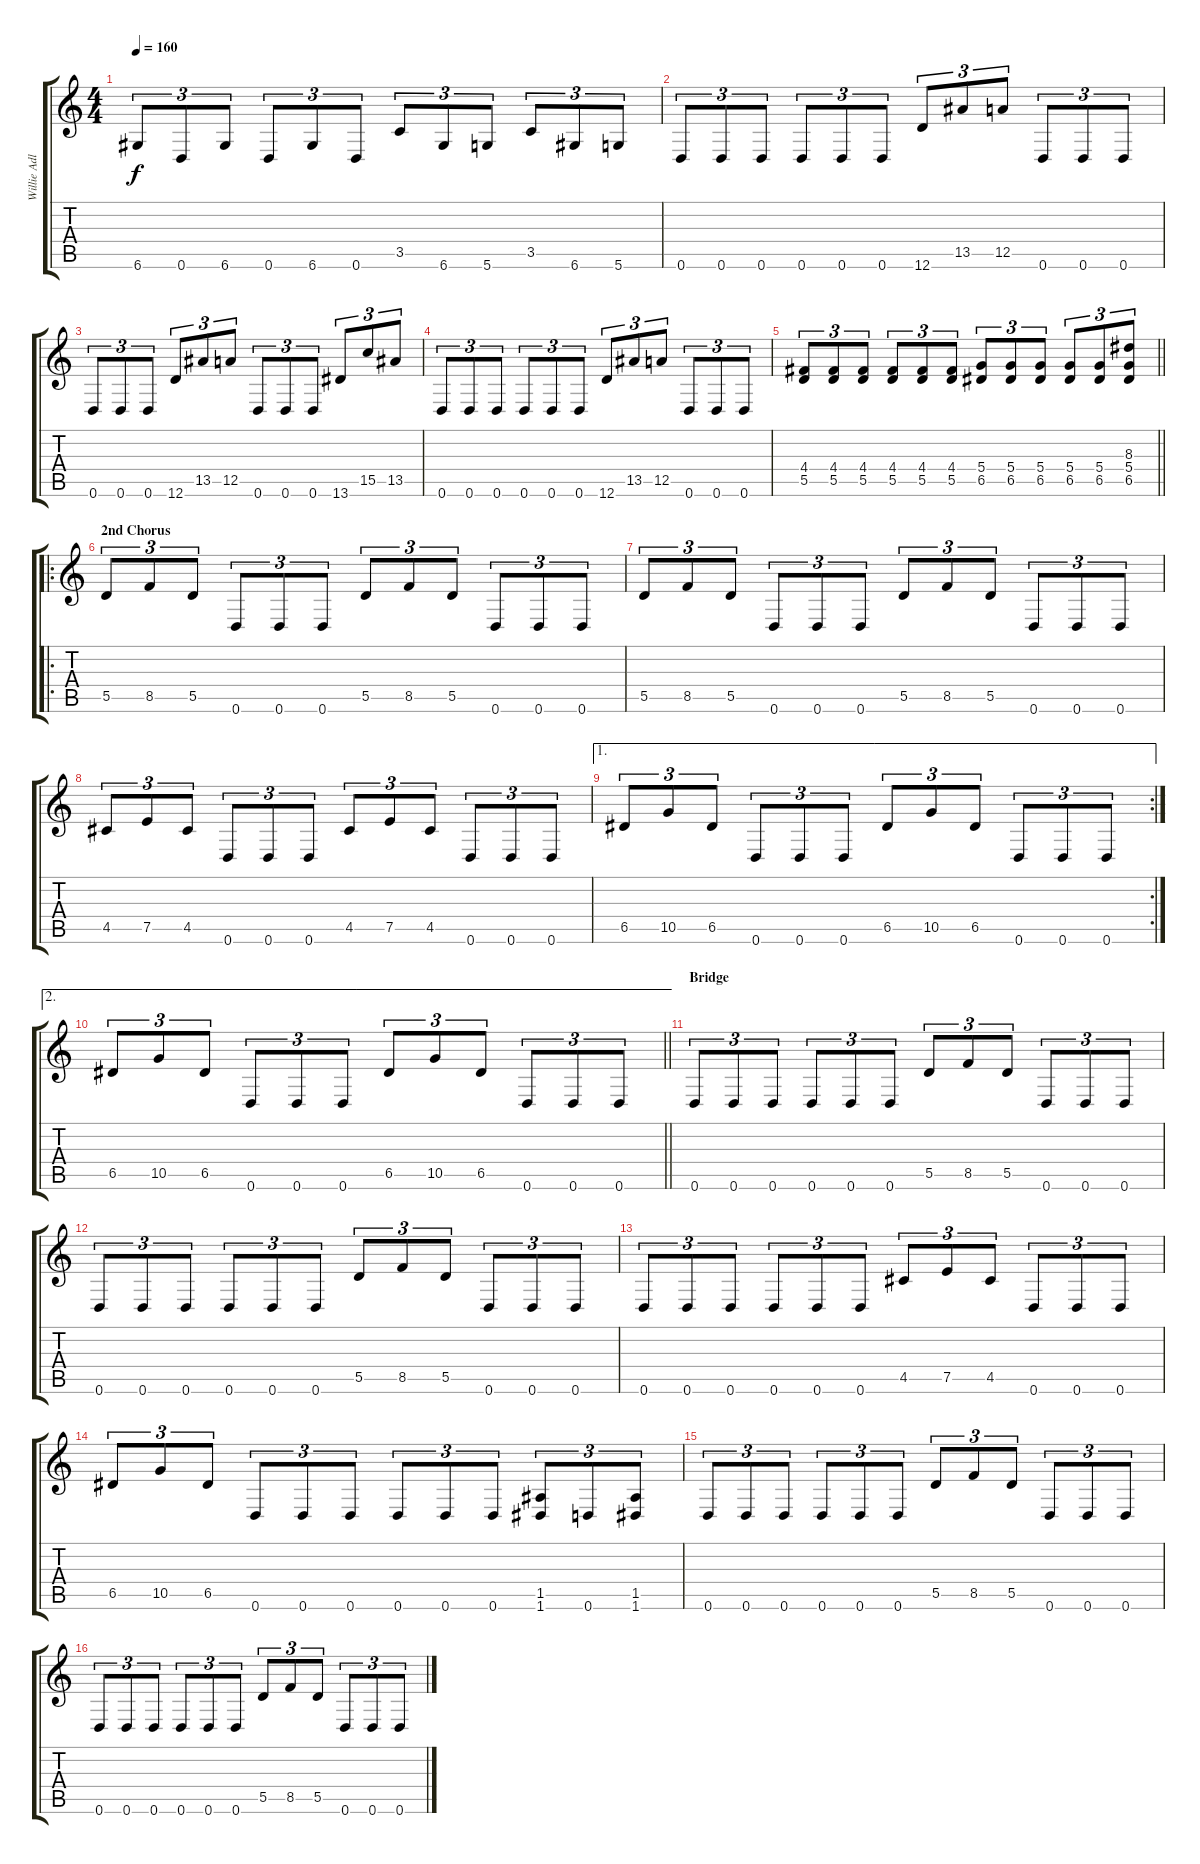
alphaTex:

\track ("Willie Adler" "Willie Adl") {instrument distortionguitar}
\staff {score tabs}
\tuning (E4 B3 G3 D3 A2 D2) {hide}
\ts (4 4)
\tempo 160
\clef g2
\ks c
6.6.8{tu (3 2) dy f} 0.6.8{tu (3 2)} 6.6.8{tu (3 2)} 0.6.8{tu (3 2)} 6.6.8{tu (3 2)} 0.6.8{tu (3 2)} 3.5.8{tu (3 2)} 6.6.8{tu (3 2)} 5.6.8{tu (3 2)} 3.5.8{tu (3 2)} 6.6.8{tu (3 2)} 5.6.8{tu (3 2)} |
0.6.8{tu (3 2)} 0.6.8{tu (3 2)} 0.6.8{tu (3 2)} 0.6.8{tu (3 2)} 0.6.8{tu (3 2)} 0.6.8{tu (3 2)} 12.6.8{tu (3 2)} 13.5.8{tu (3 2)} 12.5.8{tu (3 2)} 0.6.8{tu (3 2)} 0.6.8{tu (3 2)} 0.6.8{tu (3 2)} |
0.6.8{tu (3 2)} 0.6.8{tu (3 2)} 0.6.8{tu (3 2)} 12.6.8{tu (3 2)} 13.5.8{tu (3 2)} 12.5.8{tu (3 2)} 0.6.8{tu (3 2)} 0.6.8{tu (3 2)} 0.6.8{tu (3 2)} 13.6.8{tu (3 2)} 15.5.8{tu (3 2)} 13.5.8{tu (3 2)} |
0.6.8{tu (3 2)} 0.6.8{tu (3 2)} 0.6.8{tu (3 2)} 0.6.8{tu (3 2)} 0.6.8{tu (3 2)} 0.6.8{tu (3 2)} 12.6.8{tu (3 2)} 13.5.8{tu (3 2)} 12.5.8{tu (3 2)} 0.6.8{tu (3 2)} 0.6.8{tu (3 2)} 0.6.8{tu (3 2)} |
\barLineRight lightlight
(4.4 5.5).8{tu (3 2)} (4.4 5.5).8{tu (3 2)} (4.4 5.5).8{tu (3 2)} (4.4 5.5).8{tu (3 2)} (4.4 5.5).8{tu (3 2)} (4.4 5.5).8{tu (3 2)} (5.4 6.5).8{tu (3 2)} (5.4 6.5).8{tu (3 2)} (5.4 6.5).8{tu (3 2)} (5.4 6.5).8{tu (3 2)} (5.4 6.5).8{tu (3 2)} (8.3 5.4 6.5).8{tu (3 2)} |
\ro
\section ("" "2nd Chorus")
5.5.8{tu (3 2)} 8.5.8{tu (3 2)} 5.5.8{tu (3 2)} 0.6.8{tu (3 2)} 0.6.8{tu (3 2)} 0.6.8{tu (3 2)} 5.5.8{tu (3 2)} 8.5.8{tu (3 2)} 5.5.8{tu (3 2)} 0.6.8{tu (3 2)} 0.6.8{tu (3 2)} 0.6.8{tu (3 2)} |
5.5.8{tu (3 2)} 8.5.8{tu (3 2)} 5.5.8{tu (3 2)} 0.6.8{tu (3 2)} 0.6.8{tu (3 2)} 0.6.8{tu (3 2)} 5.5.8{tu (3 2)} 8.5.8{tu (3 2)} 5.5.8{tu (3 2)} 0.6.8{tu (3 2)} 0.6.8{tu (3 2)} 0.6.8{tu (3 2)} |
4.5.8{tu (3 2)} 7.5.8{tu (3 2)} 4.5.8{tu (3 2)} 0.6.8{tu (3 2)} 0.6.8{tu (3 2)} 0.6.8{tu (3 2)} 4.5.8{tu (3 2)} 7.5.8{tu (3 2)} 4.5.8{tu (3 2)} 0.6.8{tu (3 2)} 0.6.8{tu (3 2)} 0.6.8{tu (3 2)} |
\ae 1
\rc 2
6.5.8{tu (3 2)} 10.5.8{tu (3 2)} 6.5.8{tu (3 2)} 0.6.8{tu (3 2)} 0.6.8{tu (3 2)} 0.6.8{tu (3 2)} 6.5.8{tu (3 2)} 10.5.8{tu (3 2)} 6.5.8{tu (3 2)} 0.6.8{tu (3 2)} 0.6.8{tu (3 2)} 0.6.8{tu (3 2)} |
\ae 2
\barLineRight lightlight
6.5.8{tu (3 2)} 10.5.8{tu (3 2)} 6.5.8{tu (3 2)} 0.6.8{tu (3 2)} 0.6.8{tu (3 2)} 0.6.8{tu (3 2)} 6.5.8{tu (3 2)} 10.5.8{tu (3 2)} 6.5.8{tu (3 2)} 0.6.8{tu (3 2)} 0.6.8{tu (3 2)} 0.6.8{tu (3 2)} |
\section ("" "Bridge")
0.6.8{tu (3 2)} 0.6.8{tu (3 2)} 0.6.8{tu (3 2)} 0.6.8{tu (3 2)} 0.6.8{tu (3 2)} 0.6.8{tu (3 2)} 5.5.8{tu (3 2)} 8.5.8{tu (3 2)} 5.5.8{tu (3 2)} 0.6.8{tu (3 2)} 0.6.8{tu (3 2)} 0.6.8{tu (3 2)} |
0.6.8{tu (3 2)} 0.6.8{tu (3 2)} 0.6.8{tu (3 2)} 0.6.8{tu (3 2)} 0.6.8{tu (3 2)} 0.6.8{tu (3 2)} 5.5.8{tu (3 2)} 8.5.8{tu (3 2)} 5.5.8{tu (3 2)} 0.6.8{tu (3 2)} 0.6.8{tu (3 2)} 0.6.8{tu (3 2)} |
0.6.8{tu (3 2)} 0.6.8{tu (3 2)} 0.6.8{tu (3 2)} 0.6.8{tu (3 2)} 0.6.8{tu (3 2)} 0.6.8{tu (3 2)} 4.5.8{tu (3 2)} 7.5.8{tu (3 2)} 4.5.8{tu (3 2)} 0.6.8{tu (3 2)} 0.6.8{tu (3 2)} 0.6.8{tu (3 2)} |
6.5.8{tu (3 2)} 10.5.8{tu (3 2)} 6.5.8{tu (3 2)} 0.6.8{tu (3 2)} 0.6.8{tu (3 2)} 0.6.8{tu (3 2)} 0.6.8{tu (3 2)} 0.6.8{tu (3 2)} 0.6.8{tu (3 2)} (1.5 1.6).8{tu (3 2)} 0.6.8{tu (3 2)} (1.5 1.6).8{tu (3 2)} |
0.6.8{tu (3 2)} 0.6.8{tu (3 2)} 0.6.8{tu (3 2)} 0.6.8{tu (3 2)} 0.6.8{tu (3 2)} 0.6.8{tu (3 2)} 5.5.8{tu (3 2)} 8.5.8{tu (3 2)} 5.5.8{tu (3 2)} 0.6.8{tu (3 2)} 0.6.8{tu (3 2)} 0.6.8{tu (3 2)} |
0.6.8{tu (3 2)} 0.6.8{tu (3 2)} 0.6.8{tu (3 2)} 0.6.8{tu (3 2)} 0.6.8{tu (3 2)} 0.6.8{tu (3 2)} 5.5.8{tu (3 2)} 8.5.8{tu (3 2)} 5.5.8{tu (3 2)} 0.6.8{tu (3 2)} 0.6.8{tu (3 2)} 0.6.8{tu (3 2)}
